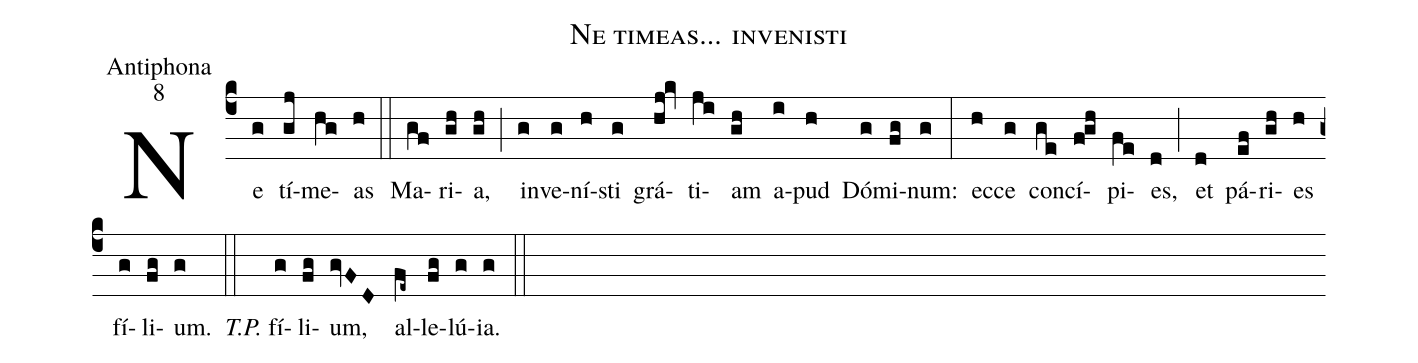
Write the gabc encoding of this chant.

name:Ne timeas... invenisti;
office-part:Antiphona;
mode:8;
%%
(c4) Ne(g) tí(gj)me(hg)as(h) (::)
Ma(gf)ri(gh)a,(gh) (;) in(g)ve(g)ní(h)sti(g) grá(hj!kv)ti(ji)am(gh) a(i)pud(h) Dó(g)mi(fg)num:(g) (:)
ec(h)ce(g) con(ge)cí(f!gh)pi(fe)es,(d) (;) et(d) pá(ef)ri(gh)es(h) fí(g)li(fg)um.(g) (::) <i>T.P.</i> fí(g)li(fg)um,(gvFD) al(fe~)le(fg)lú(g)ia.(g) (::)
